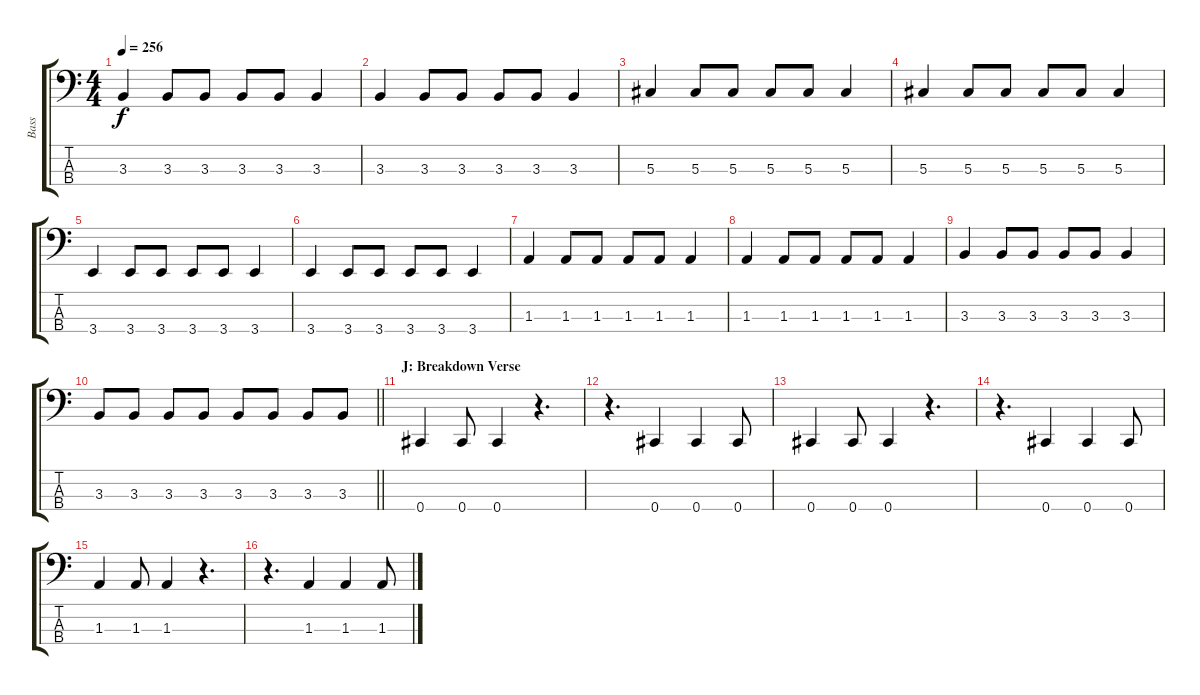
\track ("Bass" "Bass") {instrument electricbasspick}
\staff {score tabs}
\tuning (Gb2 Db2 Ab1 Db1) {hide}
\ts (4 4)
\tempo 256
\clef f4
\ks c
3.3.4{dy f} 3.3.8 3.3.8 3.3.8 3.3.8 3.3.4 |
3.3.4 3.3.8 3.3.8 3.3.8 3.3.8 3.3.4 |
5.3.4 5.3.8 5.3.8 5.3.8 5.3.8 5.3.4 |
5.3.4 5.3.8 5.3.8 5.3.8 5.3.8 5.3.4 |
3.4.4 3.4.8 3.4.8 3.4.8 3.4.8 3.4.4 |
3.4.4 3.4.8 3.4.8 3.4.8 3.4.8 3.4.4 |
1.3.4 1.3.8 1.3.8 1.3.8 1.3.8 1.3.4 |
1.3.4 1.3.8 1.3.8 1.3.8 1.3.8 1.3.4 |
3.3.4 3.3.8 3.3.8 3.3.8 3.3.8 3.3.4 |
\barLineRight lightlight
3.3.8 3.3.8 3.3.8 3.3.8 3.3.8 3.3.8 3.3.8 3.3.8 |
\section ("" "J: Breakdown Verse")
0.4.4 0.4.8 0.4.4 r.4{d} |
r.4{d} 0.4.4 0.4.4 0.4.8 |
0.4.4 0.4.8 0.4.4 r.4{d} |
r.4{d} 0.4.4 0.4.4 0.4.8 |
1.3.4 1.3.8 1.3.4 r.4{d} |
r.4{d} 1.3.4 1.3.4 1.3.8
